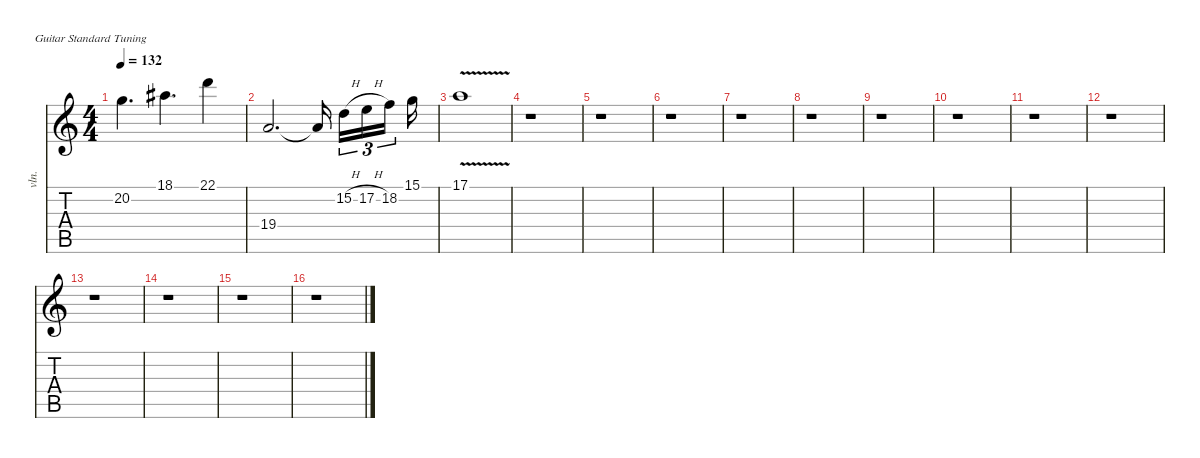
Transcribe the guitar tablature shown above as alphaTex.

\defaultSystemsLayout 4
\hideDynamics
\bracketExtendMode nobrackets
\track ("Strings" "vln.") {instrument tremolostrings}
\staff {score tabs}
\tuning (E4 B3 G3 D3 A2 E2)
\ts (4 4)
\tempo 132
\clef g2
\ks c
20.2.4{d dy fff} 18.1{acc #}.4{d} 22.1.4 |
19.4.2{d} 19.4{t}.16{dy f} 15.2{h}.16{tu (3 2) dy fff} 17.2{h}.16{tu (3 2)} 18.2.16{tu (3 2)} 15.1.16 |
17.1{v}.1 |
r.1 |
r.1 |
r.1 |
r.1 |
r.1 |
r.1 |
r.1 |
r.1 |
r.1 |
r.1 |
r.1 |
r.1 |
r.1
